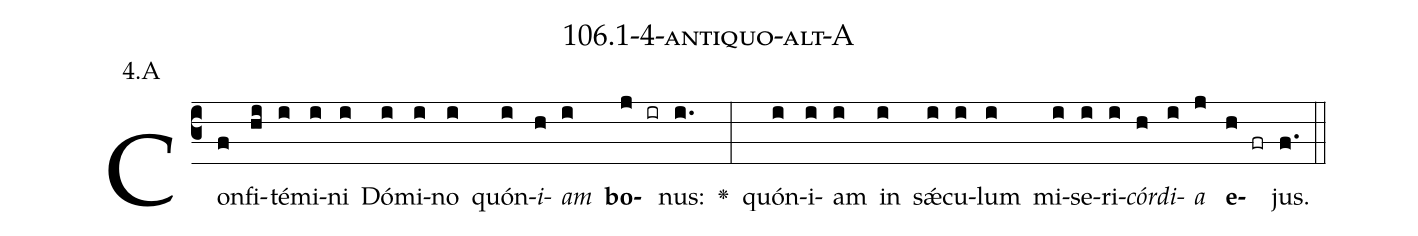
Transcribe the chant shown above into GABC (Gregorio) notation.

name: 106.1-4-antiquo-alt-A;
annotation: 4.A;
%%
(c3)Con(f)fi(hi)té(i)mi(i)ni(i) Dó(i)mi(i)no(i) quón(i)<i>i</i>(h)<i>am</i>(i) <b>bo</b>(j ir)nus:(i.) <v>\greheightstar</v>(:) quón(i)i(i)am(i) in(i) sǽ(i)cu(i)lum(i) mi(i)se(i)ri(i)<i>cór</i>(h)<i>di</i>(i)<i>a</i>(j) <b>e</b>(h fr)jus.(f.) (::)


%E(i) u(h) o(i) u(j) a(h) e.(f.) (::)
